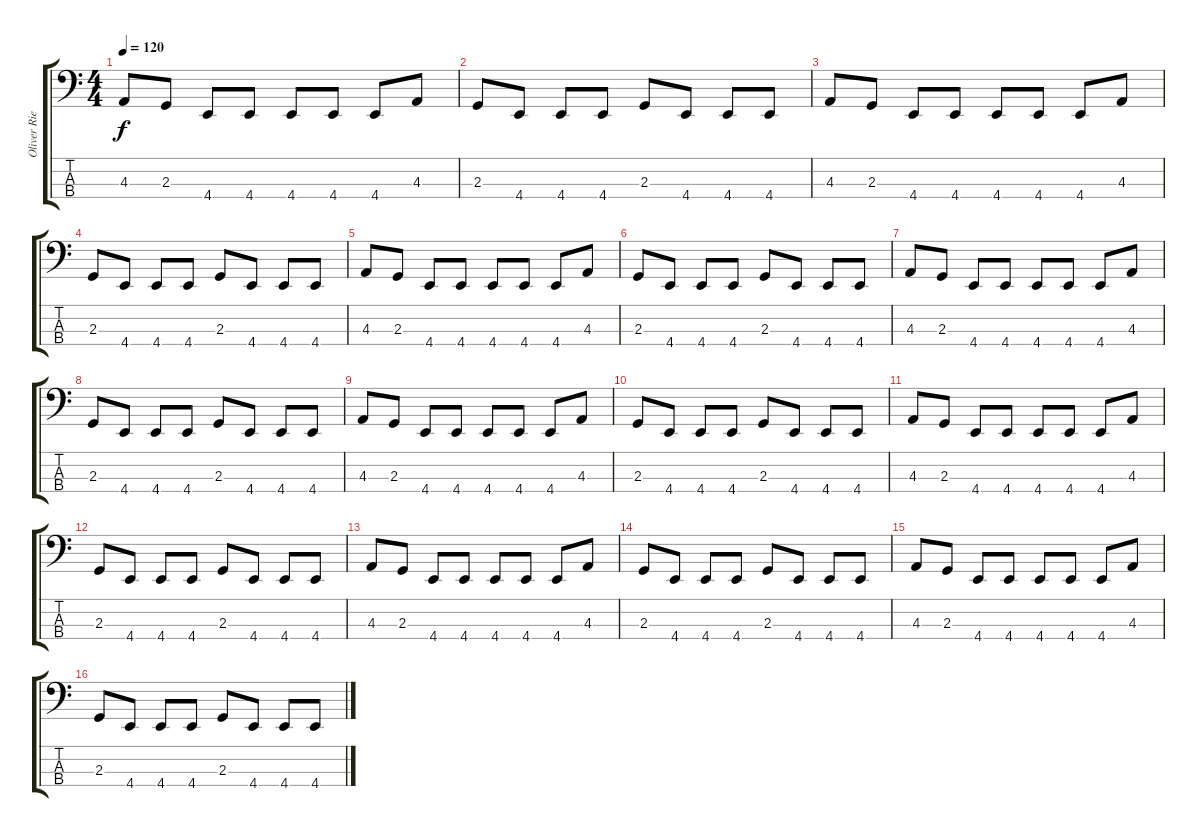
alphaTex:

\track ("Oliver Riedel - Bass" "Oliver Rie") {instrument electricbassfinger}
\staff {score tabs}
\tuning (Eb2 Bb1 F1 C1) {hide}
\ts (4 4)
\tempo 120
\clef f4
\ks c
4.3.8{dy f} 2.3.8 4.4.8 4.4.8 4.4.8 4.4.8 4.4.8 4.3.8 |
2.3.8 4.4.8 4.4.8 4.4.8 2.3.8 4.4.8 4.4.8 4.4.8 |
4.3.8 2.3.8 4.4.8 4.4.8 4.4.8 4.4.8 4.4.8 4.3.8 |
2.3.8 4.4.8 4.4.8 4.4.8 2.3.8 4.4.8 4.4.8 4.4.8 |
4.3.8 2.3.8 4.4.8 4.4.8 4.4.8 4.4.8 4.4.8 4.3.8 |
2.3.8 4.4.8 4.4.8 4.4.8 2.3.8 4.4.8 4.4.8 4.4.8 |
4.3.8 2.3.8 4.4.8 4.4.8 4.4.8 4.4.8 4.4.8 4.3.8 |
2.3.8 4.4.8 4.4.8 4.4.8 2.3.8 4.4.8 4.4.8 4.4.8 |
4.3.8 2.3.8 4.4.8 4.4.8 4.4.8 4.4.8 4.4.8 4.3.8 |
2.3.8 4.4.8 4.4.8 4.4.8 2.3.8 4.4.8 4.4.8 4.4.8 |
4.3.8 2.3.8 4.4.8 4.4.8 4.4.8 4.4.8 4.4.8 4.3.8 |
2.3.8 4.4.8 4.4.8 4.4.8 2.3.8 4.4.8 4.4.8 4.4.8 |
4.3.8 2.3.8 4.4.8 4.4.8 4.4.8 4.4.8 4.4.8 4.3.8 |
2.3.8 4.4.8 4.4.8 4.4.8 2.3.8 4.4.8 4.4.8 4.4.8 |
4.3.8 2.3.8 4.4.8 4.4.8 4.4.8 4.4.8 4.4.8 4.3.8 |
2.3.8 4.4.8 4.4.8 4.4.8 2.3.8 4.4.8 4.4.8 4.4.8
